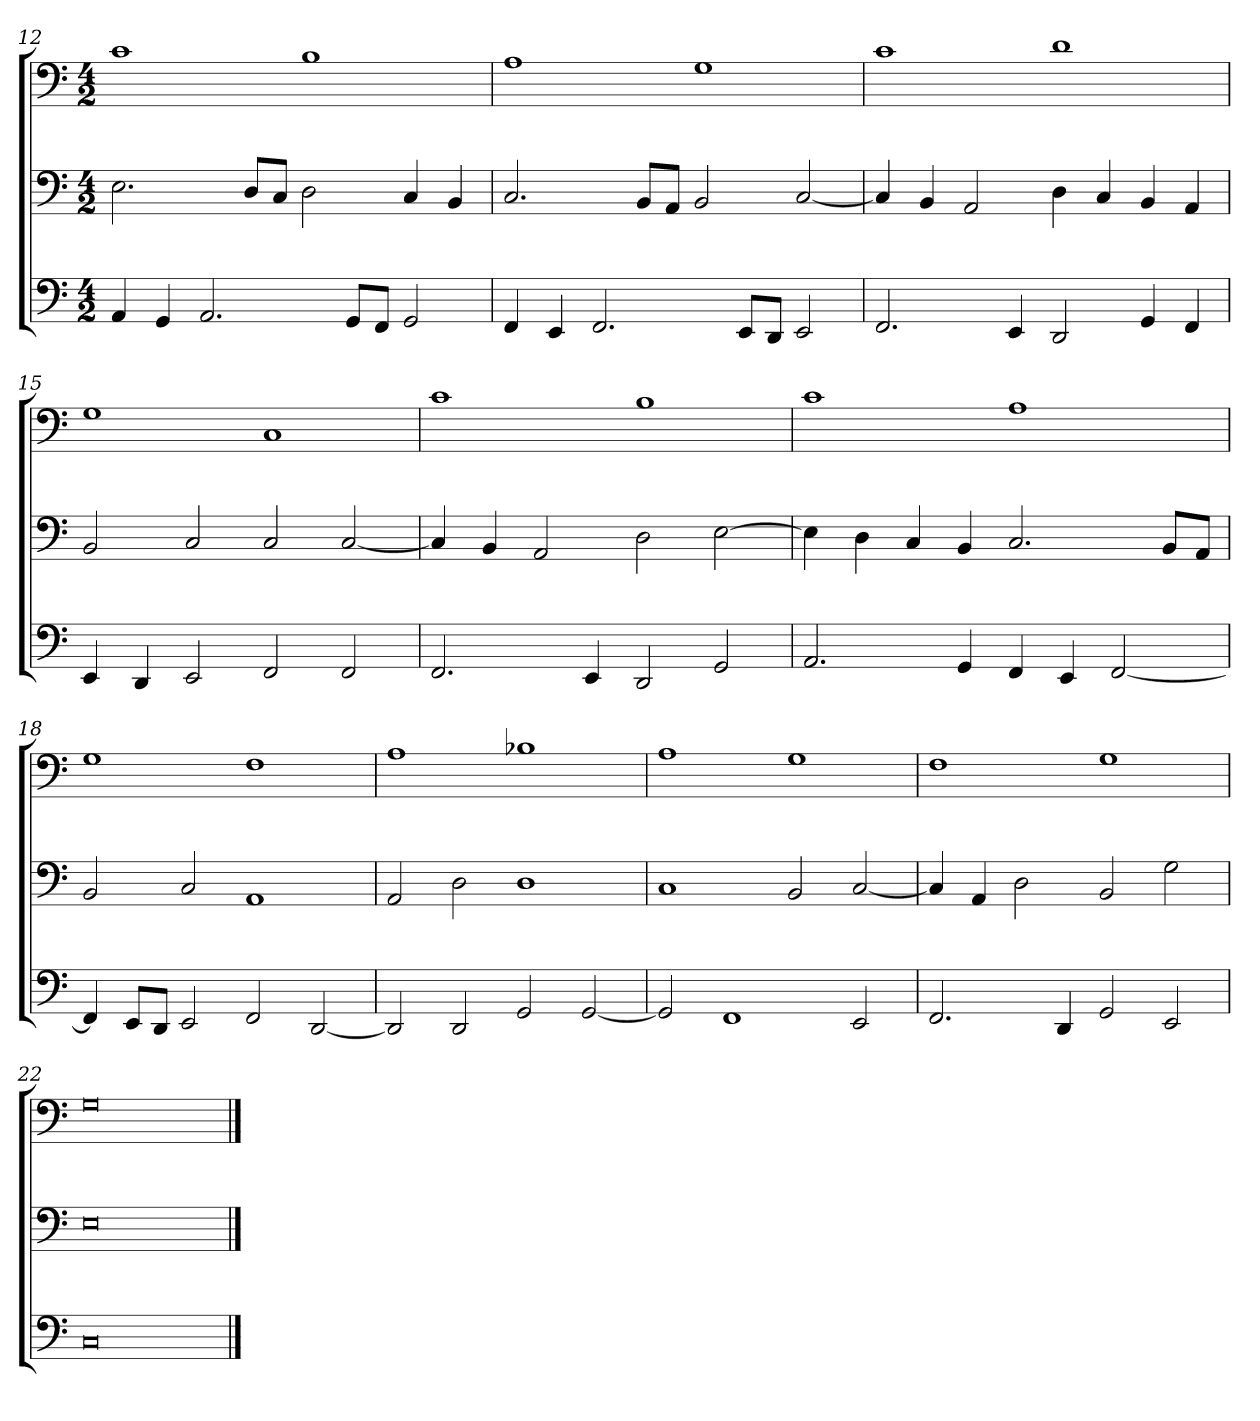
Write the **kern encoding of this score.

**kern	**kern	**kern
*part3	*part2	*part1
*staff3	*staff2	*staff1
*k[]	*k[]	*k[]
*M4/2	*M4/2	*M4/2
=12	=12	=12
4AA	2.E	1c
4GG	.	.
2.AA	.	.
.	8DL	.
.	8CJ	.
.	2D	1B
8GGL	.	.
8FFJ	.	.
2GG	4C	.
.	4BB	.
=13	=13	=13
4FF	2.C	1A
4EE	.	.
2.FF	.	.
.	8BBL	.
.	8AAJ	.
.	2BB	1G
8EEL	.	.
8DDJ	.	.
2EE	[2C	.
=14	=14	=14
2.FF	4C]	1c
.	4BB	.
.	2AA	.
4EE	.	.
2DD	4D	1d
.	4C	.
4GG	4BB	.
4FF	4AA	.
=15	=15	=15
4EE	2BB	1G
4DD	.	.
2EE	2C	.
2FF	2C	1C
2FF	[2C	.
=16	=16	=16
2.FF	4C]	1c
.	4BB	.
.	2AA	.
4EE	.	.
2DD	2D	1B
2GG	[2E	.
=17	=17	=17
2.AA	4E]	1c
.	4D	.
.	4C	.
4GG	4BB	.
4FF	2.C	1A
4EE	.	.
[2FF	.	.
.	8BBL	.
.	8AAJ	.
=18	=18	=18
4FF]	2BB	1G
8EEL	.	.
8DDJ	.	.
2EE	2C	.
2FF	1AA	1F
[2DD	.	.
=19	=19	=19
2DD]	2AA	1A
2DD	2D	.
2GG	1D	1B-X
[2GG	.	.
=20	=20	=20
2GG]	1C	1A
1FF	.	.
.	2BB	1G
2EE	[2C	.
=21	=21	=21
2.FF	4C]	1F
.	4AA	.
.	2D	.
4DD	.	.
2GG	2BB	1G
2EE	2G	.
=22	=22	=22
0C	0E	0G
==	==	==
*-	*-	*-
